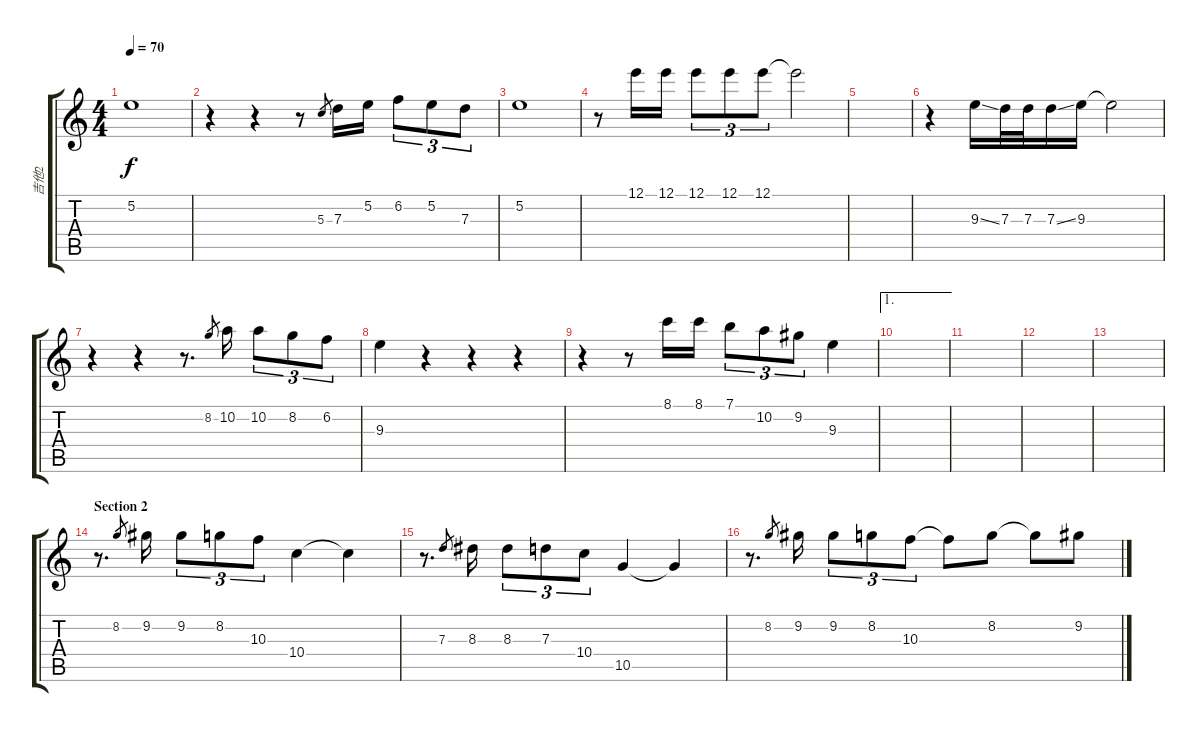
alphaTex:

\track ("吉他2" "吉他2") {instrument acousticguitarsteel}
\staff {score tabs}
\tuning (E4 B3 G3 D3 A2 E2) {hide}
\ts (4 4)
\tempo 70
\clef g2
\ks c
5.2.1{dy f} |
r.4 r.4 r.8 5.3.8{gr} 7.3.16 5.2.16 6.2.8{tu (3 2)} 5.2.8{tu (3 2)} 7.3.8{tu (3 2)} |
5.2.1 |
r.8 12.1.16 12.1.16 12.1.8{tu (3 2)} 12.1.8{tu (3 2)} 12.1.8{tu (3 2)} 12.1{t}.2 |
|
r.4 9.3{ss}.16 7.3.32 7.3.32 7.3{ss}.16 9.3.16 9.3{t}.2 |
r.4 r.4 r.8{d} 8.2.8{gr} 10.2.16 10.2.8{tu (3 2)} 8.2.8{tu (3 2)} 6.2.8{tu (3 2)} |
9.3.4 r.4 r.4 r.4 |
r.4 r.8 8.1.16 8.1.16 7.1.8{tu (3 2)} 10.2.8{tu (3 2)} 9.2.8{tu (3 2)} 9.3.4 |
\ae 1
|
|
|
|
\section ("" "Section 2")
r.8{d} 8.2.8{gr} 9.2.16 9.2.8{tu (3 2)} 8.2.8{tu (3 2)} 10.3.8{tu (3 2)} 10.4.4 10.4{t}.4 |
r.8{d} 7.3.8{gr} 8.3.16 8.3.8{tu (3 2)} 7.3.8{tu (3 2)} 10.4.8{tu (3 2)} 10.5.4 10.5{t}.4 |
r.8{d} 8.2.8{gr} 9.2.16 9.2.8{tu (3 2)} 8.2.8{tu (3 2)} 10.3.8{tu (3 2)} 10.3{t}.8 8.2.8 8.2{t}.8 9.2.8
